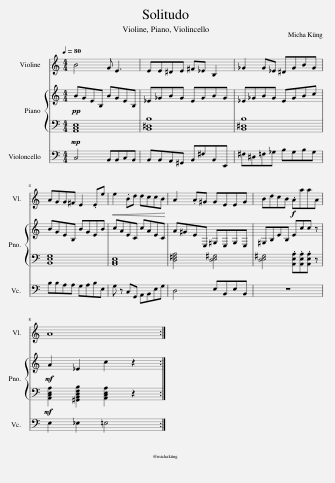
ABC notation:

X:1
%%score 1 { 2 | 3 } 4
L:1/8
Q:1/4=80
M:4/4
I:linebreak $
K:C
V:1 treble
V:2 treble
V:3 bass
V:4 bass
V:1
 B4 G E3 | EE^DE ^F_E B,2 | _G2 G_E ^DGBG |$ AGG^F E2 .Ee |!<(! e2 .Bd dccB!<)! | %5
 A2 .A^G GEEG | BdcB!f! .AaaA |$ A8 :| %8
V:2
!pp! BGEB, BGEB, | _E_GBG EGBG | _E_GBG EGBc |$ BGEB, BGEB | cAEC cAEC | %5
 A^GEE, ^G,E,G,E, | ^G,B,EB, Ecc z |$!mf! A2 _E2 c2 z2 :| %8
V:3
!mp! [A,,C,E,]8 | [B,,^D,B,]8 | [B,,^D,B,]8 |$ [B,,E,G,]8 | [A,,C,E,]8 | %5
 [D,^F,A,]4 [D,E,^G,]4 | [D,E,^G,]4 .[A,,E,A,].[A,,E,A,].[A,,E,A,] z |$!mf! [A,,C,E,A,]2 [^G,,B,,D,F,B,]2 [A,,C,E,A,]2 z2 :| %8
V:4
 C,4 B,,B,,C,B,, | B,,B,,A,,^G,, B,,^F,B,,E,, | ^F,^D,=F,_G, B,G,B,G, |$ B,B,A,A, G,A,B,E, | G, z C,G,, A,,B,,E,G, | %5
 D,4 E,B,,E,B,, | z8 |$ E,2 _E,2 =E,4 :| %8
